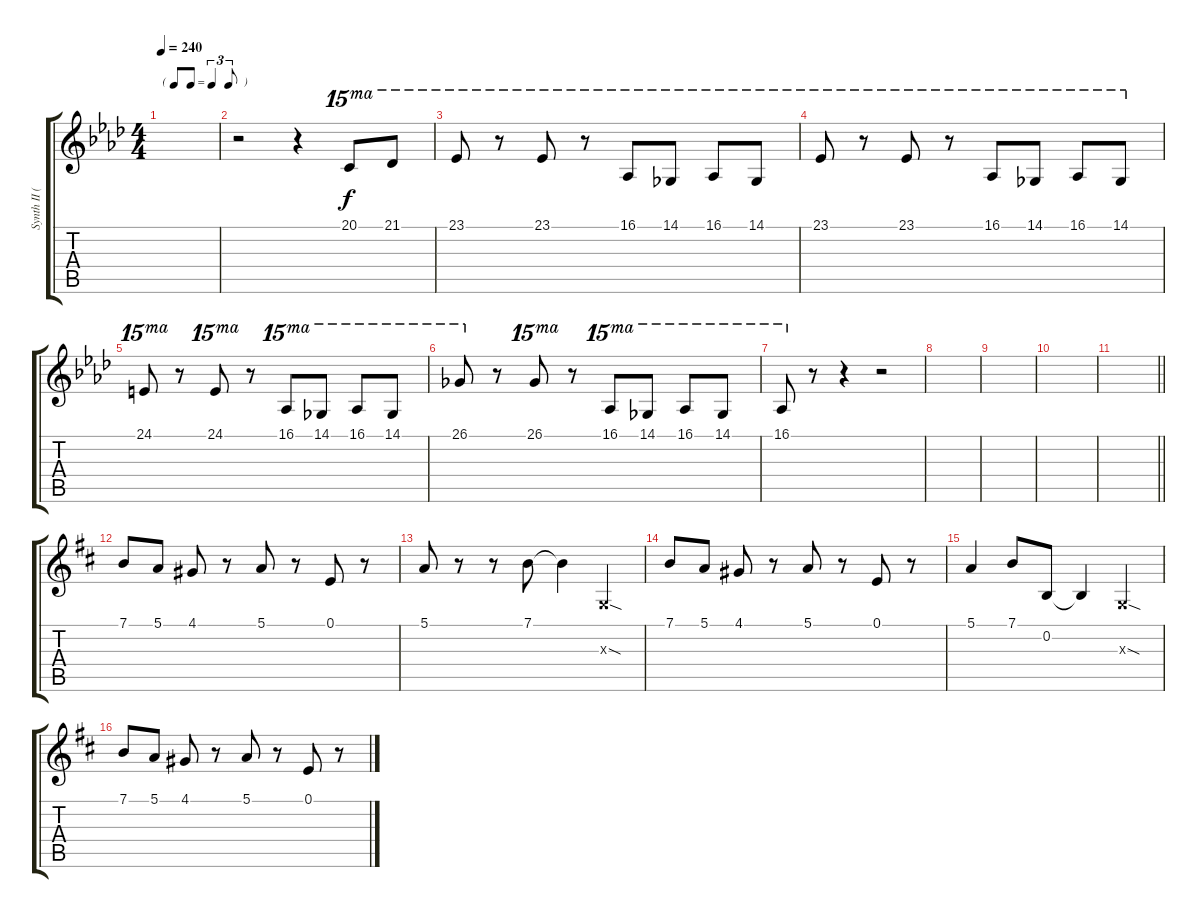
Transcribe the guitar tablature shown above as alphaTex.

\track ("Synth II (Kotobuki Tsumugi)" "Synth II (") {instrument lead5charang}
\staff {score tabs}
\tuning (E4 B3 G3 D3 A2 E2) {hide}
\ts (4 4)
\tf triplet8th
\tempo 240
\clef g2
\ks ab
|
r.2 r.4 20.1.8{ot 15ma} 21.1.8{ot 15ma} |
23.1.8{ot 15ma} r.8{ot 15ma} 23.1.8{ot 15ma} r.8{ot 15ma} 16.1.8{ot 15ma} 14.1.8{ot 15ma} 16.1.8{ot 15ma} 14.1.8{ot 15ma} |
23.1.8{ot 15ma} r.8{ot 15ma} 23.1.8{ot 15ma} r.8{ot 15ma} 16.1.8{ot 15ma} 14.1.8{ot 15ma} 16.1.8{ot 15ma} 14.1.8{ot 15ma} |
24.1.8{ot 15ma} r.8 24.1.8{ot 15ma} r.8 16.1.8{ot 15ma} 14.1.8{ot 15ma} 16.1.8{ot 15ma} 14.1.8{ot 15ma} |
26.1.8{ot 15ma} r.8 26.1.8{ot 15ma} r.8 16.1.8{ot 15ma} 14.1.8{ot 15ma} 16.1.8{ot 15ma} 14.1.8{ot 15ma} |
16.1.8{ot 15ma} r.8 r.4 r.2 |
|
|
|
\barLineRight lightlight
|
\ks d
7.1.8 5.1.8 4.1.8 r.8 5.1.8 r.8 0.1.8 r.8 |
5.1.8 r.8 r.8 7.1.8 7.1{t}.4 0.3{sod x}.4 |
7.1.8 5.1.8 4.1.8 r.8 5.1.8 r.8 0.1.8 r.8 |
5.1.4 7.1.8 0.2.8 0.2{t}.4 0.3{sod x}.4 |
7.1.8 5.1.8 4.1.8 r.8 5.1.8 r.8 0.1.8 r.8
